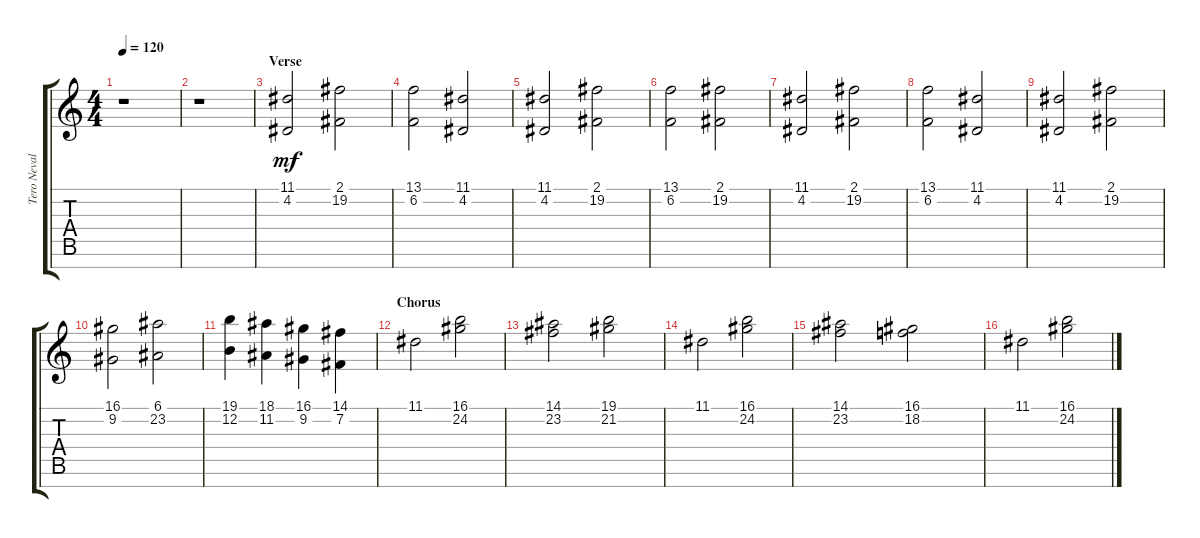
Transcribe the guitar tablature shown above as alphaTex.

\track ("Tero Nevala (choir)" "Tero Neval") {instrument choiraahs}
\staff {score tabs}
\tuning (E4 B3 G3 D3 A2 E2 B1) {hide}
\ts (4 4)
\tempo 120
\clef g2
\ks c
r.1{dy mf} |
r.1 |
\section ("" "Verse")
(11.1 4.2).2 (2.1 19.2).2 |
(13.1 6.2).2 (11.1 4.2).2 |
(11.1 4.2).2 (2.1 19.2).2 |
(13.1 6.2).2 (2.1 19.2).2 |
(11.1 4.2).2 (2.1 19.2).2 |
(13.1 6.2).2 (11.1 4.2).2 |
(11.1 4.2).2 (2.1 19.2).2 |
(16.1 9.2).2 (6.1 23.2).2 |
(19.1 12.2).4 (18.1 11.2).4 (16.1 9.2).4 (14.1 7.2).4 |
\section ("" "Chorus")
11.1.2 (16.1 24.2).2 |
(14.1 23.2).2 (19.1 21.2).2 |
11.1.2 (16.1 24.2).2 |
(14.1 23.2).2 (16.1 18.2).2 |
11.1.2 (16.1 24.2).2
